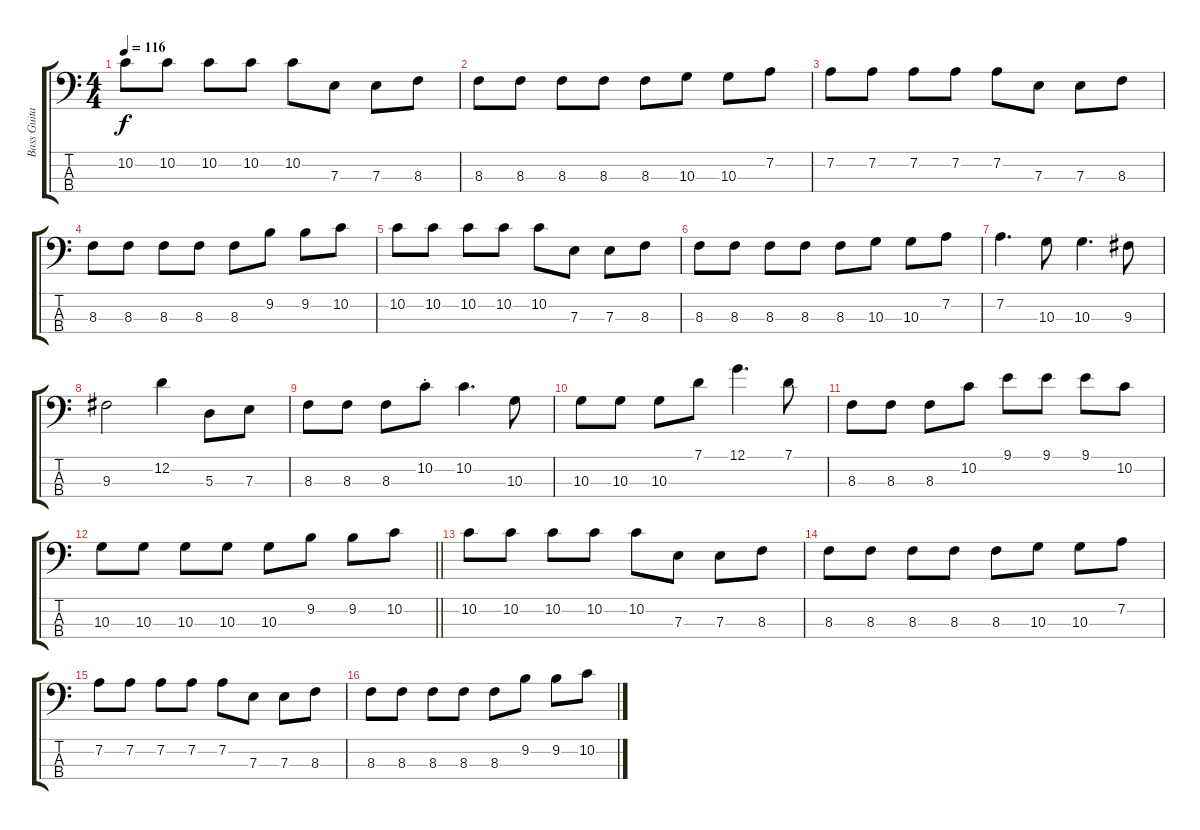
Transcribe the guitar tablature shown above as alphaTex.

\track ("Bass Guitar" "Bass Guita") {instrument electricbassfinger}
\staff {score tabs}
\tuning (G2 D2 A1 E1) {hide}
\ts (4 4)
\tempo 116
\clef f4
\ks c
10.2.8{dy f} 10.2.8 10.2.8 10.2.8 10.2.8 7.3.8 7.3.8 8.3.8 |
8.3.8 8.3.8 8.3.8 8.3.8 8.3.8 10.3.8 10.3.8 7.2.8 |
7.2.8 7.2.8 7.2.8 7.2.8 7.2.8 7.3.8 7.3.8 8.3.8 |
8.3.8 8.3.8 8.3.8 8.3.8 8.3.8 9.2.8 9.2.8 10.2.8 |
10.2.8 10.2.8 10.2.8 10.2.8 10.2.8 7.3.8 7.3.8 8.3.8 |
8.3.8 8.3.8 8.3.8 8.3.8 8.3.8 10.3.8 10.3.8 7.2.8 |
7.2.4{d} 10.3.8 10.3.4{d} 9.3.8 |
9.3.2 12.2.4 5.3.8 7.3.8 |
8.3.8 8.3.8 8.3.8 10.2{st}.8 10.2.4{d} 10.3.8 |
10.3.8 10.3.8 10.3.8 7.1.8 12.1.4{d} 7.1.8 |
8.3.8 8.3.8 8.3.8 10.2.8 9.1.8 9.1.8 9.1.8 10.2.8 |
\barLineRight lightlight
10.3.8 10.3.8 10.3.8 10.3.8 10.3.8 9.2.8 9.2.8 10.2.8 |
10.2.8 10.2.8 10.2.8 10.2.8 10.2.8 7.3.8 7.3.8 8.3.8 |
8.3.8 8.3.8 8.3.8 8.3.8 8.3.8 10.3.8 10.3.8 7.2.8 |
7.2.8 7.2.8 7.2.8 7.2.8 7.2.8 7.3.8 7.3.8 8.3.8 |
8.3.8 8.3.8 8.3.8 8.3.8 8.3.8 9.2.8 9.2.8 10.2.8
